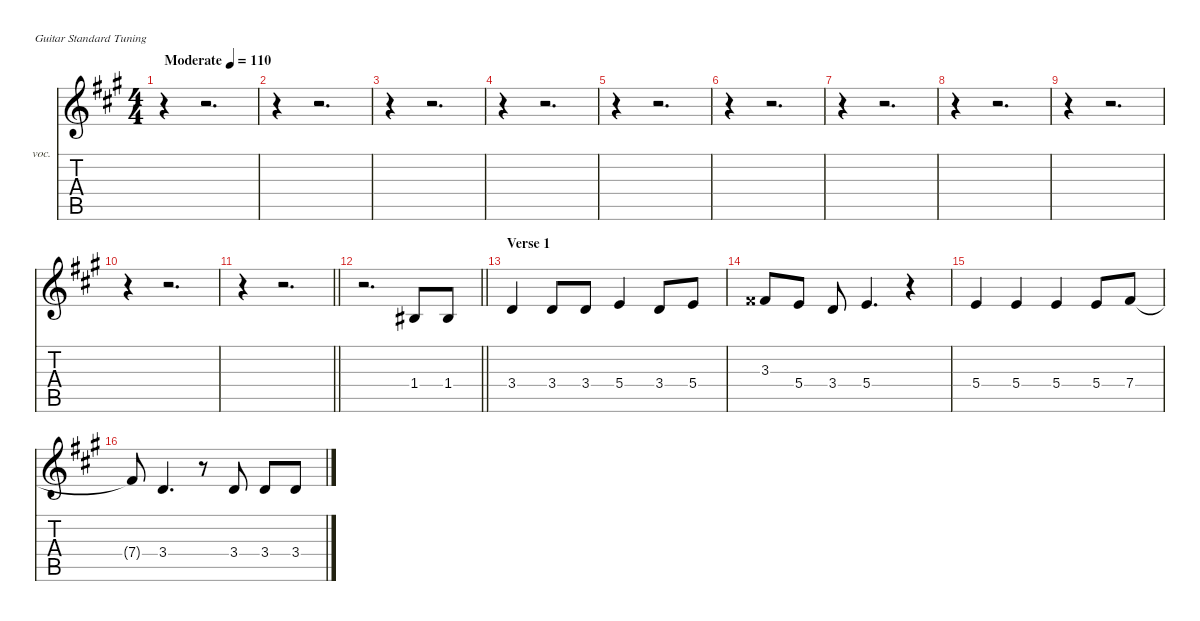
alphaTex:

\defaultSystemsLayout 4
\hideDynamics
\bracketExtendMode nobrackets
\firstSystemTrackNameOrientation horizontal
\otherSystemsTrackNameOrientation horizontal
\track ("Vocal" "voc.") {instrument altosax}
\staff {score tabs}
\tuning (E4 B3 G3 D3 A2 E2)
\displaytranspose 9
\ts (4 4)
\beaming (8 2 2 2 2)
\tempo (110 "Moderate")
\clef g2
\ks a
r.4{dy f instrument altosax beam Down} r.2{d beam Down} |
r.4{beam Down} r.2{d beam Down} |
r.4{beam Down} r.2{d beam Down} |
r.4{beam Down} r.2{d beam Down} |
r.4{beam Down} r.2{d beam Down} |
r.4{beam Down} r.2{d beam Down} |
r.4{beam Down} r.2{d beam Down} |
r.4{beam Down} r.2{d beam Down} |
r.4{beam Down} r.2{d beam Down} |
r.4{beam Down} r.2{d beam Down} |
\barLineRight lightlight
r.4{beam Down} r.2{d beam Down} |
\barLineRight lightlight
r.2{d beam Down} 1.4{acc #}.8{beam Up} 1.4{acc #}.8{beam Up} |
\section ("" "Verse 1")
3.4{acc forcenatural}.4{beam Up} 3.4{acc forcenatural}.8{beam Up} 3.4{acc forcenatural}.8{beam Up} 5.4{acc forcenatural}.4{beam Up} 3.4{acc forcenatural}.8{beam Up} 5.4{acc forcenatural}.8{beam Up} |
3.3{acc x}.8{beam Up} 5.4{acc forcenatural}.8{beam Up} 3.4{acc forcenatural}.8{beam Up} 5.4{acc forcenatural}.4{d beam Up} r.4{beam Up} |
5.4{acc forcenatural}.4{beam Up} 5.4{acc forcenatural}.4{beam Up} 5.4{acc forcenatural}.4{beam Up} 5.4{acc forcenatural}.8{beam Up} 7.4{acc #}.8{beam Up} |
7.4{t acc #}.8{beam Up} 3.4{acc forcenatural}.4{d beam Up} r.8{beam Up} 3.4{acc forcenatural}.8{beam Up} 3.4{acc forcenatural}.8{beam Up} 3.4{acc forcenatural}.8{beam Up}
